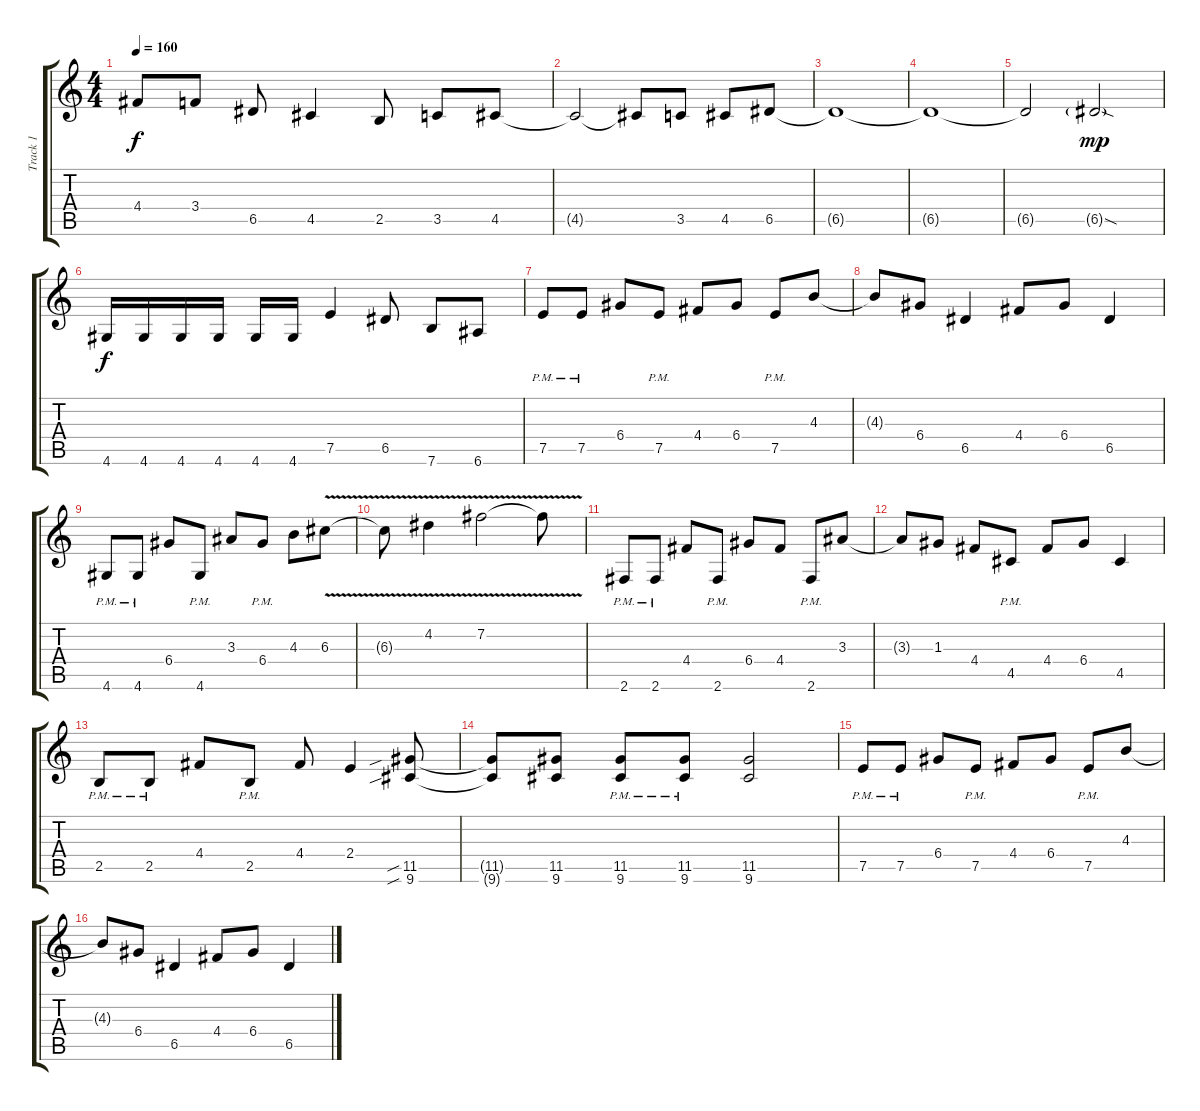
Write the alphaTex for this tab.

\track ("Track 1" "Track 1") {instrument distortionguitar}
\staff {score tabs}
\tuning (E4 B3 G3 D3 A2 E2) {hide}
\ts (4 4)
\tempo 160
\clef g2
\ks c
4.4{t}.8{dy f} 3.4.8 6.5.8 4.5.4 2.5.8 3.5.8 4.5.8 |
4.5{t}.2 4.5{t}.8 3.5.8 4.5.8 6.5.8 |
6.5{t}.1 |
6.5{t}.1 |
6.5{t}.2 6.5{sod g}.2{dy mp} |
4.6.16{dy f} 4.6.16 4.6.16 4.6.16 4.6.16 4.6.16 7.5.4 6.5.8 7.6.8 6.6.8 |
7.5{pm}.8 7.5{pm}.8 6.4.8 7.5{pm}.8 4.4.8 6.4.8 7.5{pm}.8 4.3.8 |
4.3{t}.8 6.4.8 6.5.4 4.4.8 6.4.8 6.5.4 |
4.6{pm}.8 4.6{pm}.8 6.4.8 4.6{pm}.8 3.3.8 6.4{pm}.8 4.3.8 6.3{v}.8 |
6.3{t}.8 4.2{v}.4 7.2{v}.2 7.2{t}.8 |
2.6{pm}.8 2.6{pm}.8 4.4.8 2.6{pm}.8 6.4.8 4.4.8 2.6{pm}.8 3.3.8 |
3.3{t}.8 1.3.8 4.4.8 4.5{pm}.8 4.4.8 6.4.8 4.5.4 |
2.5{pm}.8 2.5{pm}.8 4.4.8 2.5{pm}.8 4.4.8 2.4.4 (11.5{sib} 9.6{sib}).8 |
(11.5{t} 9.6{t}).8 (11.5 9.6).8 (11.5{pm} 9.6{pm}).8 (11.5{pm} 9.6{pm}).8 (11.5 9.6).2 |
7.5{pm}.8 7.5{pm}.8 6.4.8 7.5{pm}.8 4.4.8 6.4.8 7.5{pm}.8 4.3.8 |
4.3{t}.8 6.4.8 6.5.4 4.4.8 6.4.8 6.5.4
